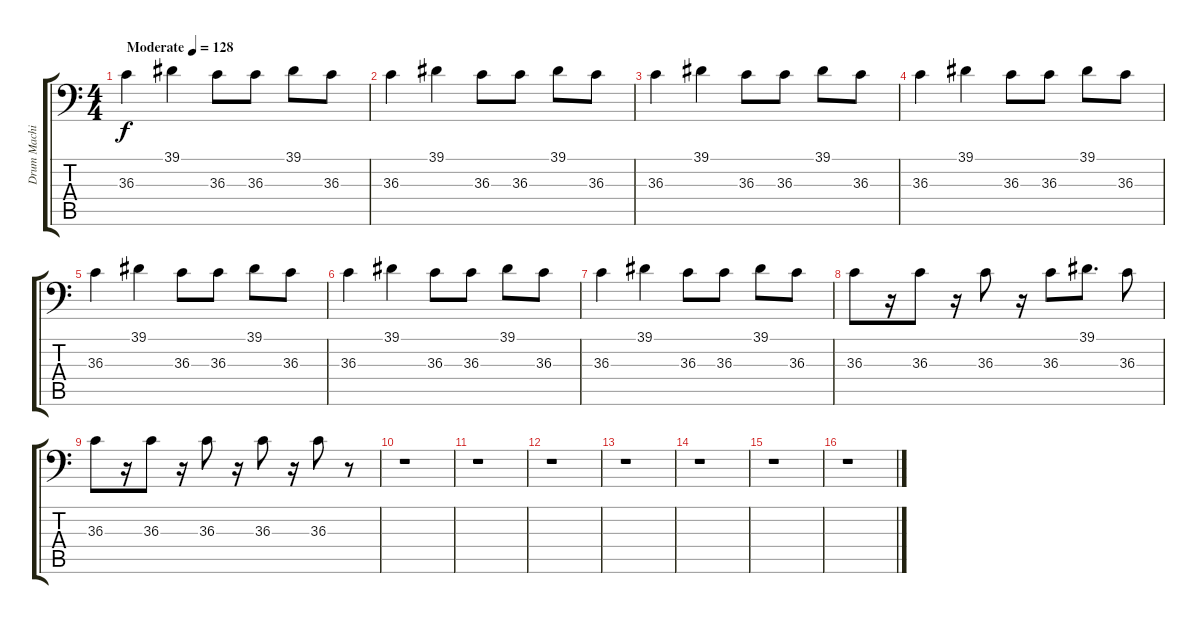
\track ("Drum Machine" "Drum Machi") {instrument acousticgrandpiano}
\staff {score tabs}
\tuning (C-1 C-1 C-1 C-1 C-1 C-1) {hide}
\ts (4 4)
\tempo (128 "Moderate")
\clef f4
\ks c
36.3.4{dy f instrument acousticgrandpiano} 39.1.4 36.3.8 36.3.8 39.1.8 36.3.8 |
36.3.4 39.1.4 36.3.8 36.3.8 39.1.8 36.3.8 |
36.3.4 39.1.4 36.3.8 36.3.8 39.1.8 36.3.8 |
36.3.4 39.1.4 36.3.8 36.3.8 39.1.8 36.3.8 |
36.3.4 39.1.4 36.3.8 36.3.8 39.1.8 36.3.8 |
36.3.4 39.1.4 36.3.8 36.3.8 39.1.8 36.3.8 |
36.3.4 39.1.4 36.3.8 36.3.8 39.1.8 36.3.8 |
36.3.8 r.16 36.3.8 r.16 36.3.8 r.16 36.3.8 39.1.8{d} 36.3.8 |
36.3.8 r.16 36.3.8 r.16 36.3.8 r.16 36.3.8 r.16 36.3.8 r.8 |
r.1 |
r.1 |
r.1 |
r.1 |
r.1 |
r.1 |
r.1
